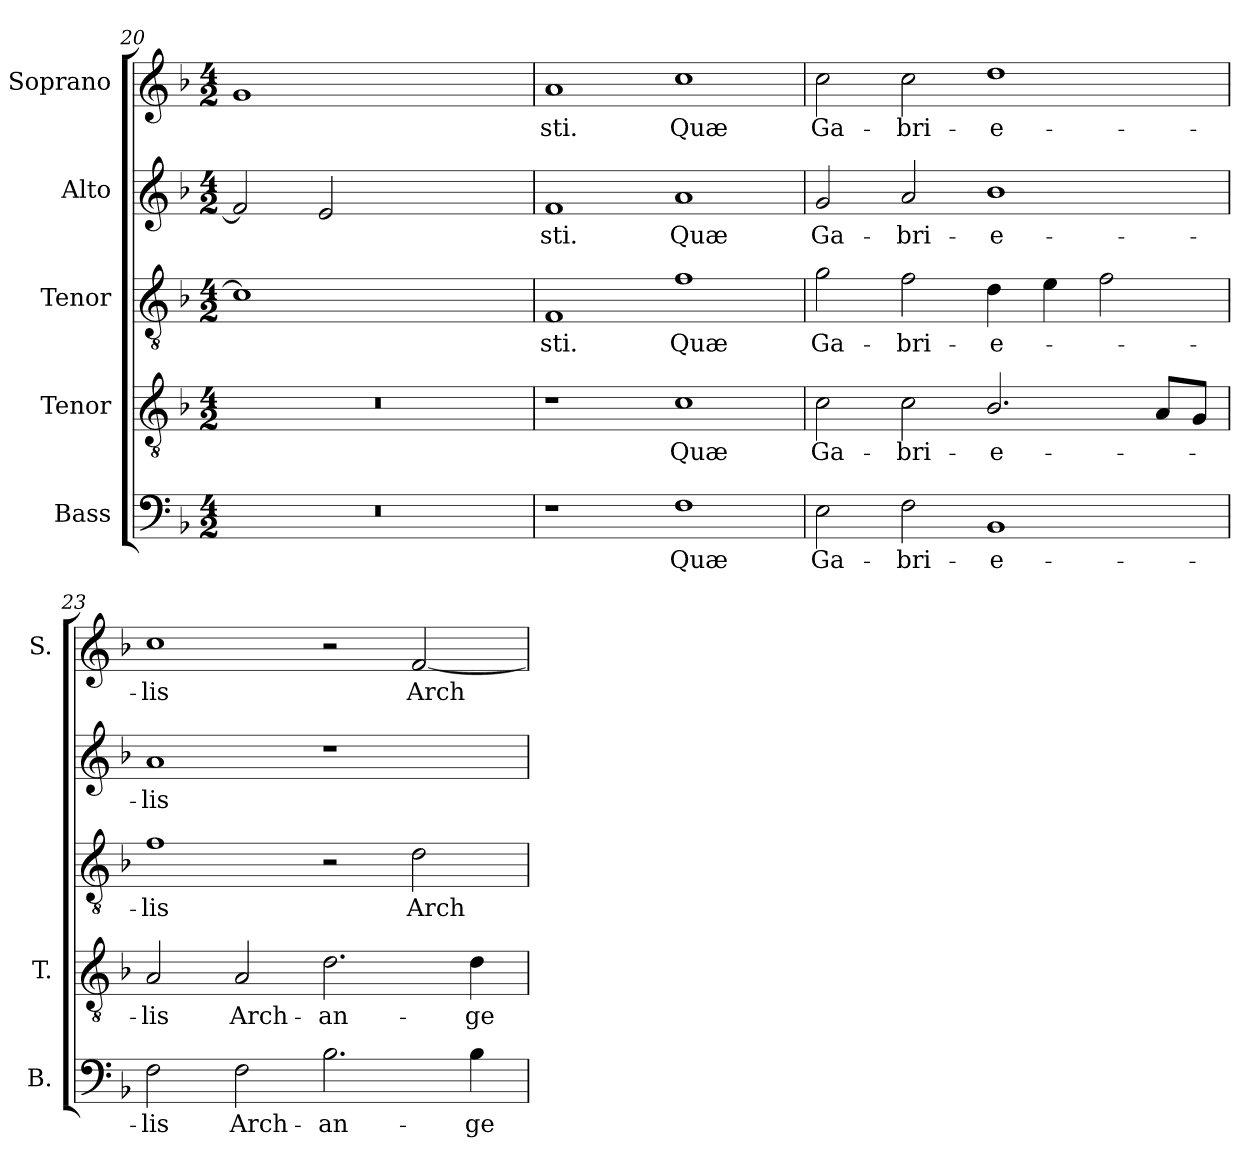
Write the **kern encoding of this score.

**kern	**text	**kern	**text	**kern	**text	**kern	**text	**kern	**text
*part5	*part5	*part4	*part4	*part3	*part3	*part2	*part2	*part1	*part1
*staff5	*staff5	*staff4	*staff4	*staff3	*staff3	*staff2	*staff2	*staff1	*staff1
*I"Bass	*	*I"Tenor	*	*I"Tenor	*	*I"Alto	*	*I"Soprano	*
*I'B.	*	*I'T.	*	*	*	*	*	*I'S.	*
*clefF4	*	*clefGv2	*	*clefGv2	*	*clefG2	*	*clefG2	*
*	*	*ITrd7c12	*	*ITrd7c12	*	*	*	*	*
*k[b-]	*	*k[b-]	*	*k[b-]	*	*k[b-]	*	*k[b-]	*
*F:	*	*F:	*	*F:	*	*F:	*	*F:	*
*M4/2	*	*M4/2	*	*M4/2	*	*M4/2	*	*M4/2	*
=20	=20	=20	=20	=20	=20	=20	=20	=20	=20
0r	.	0r	.	1Ci]	.	2fi/]	.	1gi	.
.	.	.	.	.	.	2ei/	.	.	.
.	.	.	.	1ryy	.	1ryy	.	1ryy	.
=21	=21	=21	=21	=21	=21	=21	=21	=21	=21
!	!	!	!	!	!LO:LY:b:color=#000000	!	!	!	!
!	!	!	!	!	!	!	!LO:LY:b:color=#000000	!	!
!	!	!	!	!	!	!	!	!	!LO:LY:b:color=#000000
1r	.	1r	.	1FFi	-sti.	1fi	-sti.	1ai	-sti.
!	!LO:LY:b:color=#000000	!	!	!	!	!	!	!	!
!	!	!	!LO:LY:b:color=#000000	!	!	!	!	!	!
!	!	!	!	!	!LO:LY:b:color=#000000	!	!	!	!
!	!	!	!	!	!	!	!LO:LY:b:color=#000000	!	!
!	!	!	!	!	!	!	!	!	!LO:LY:b:color=#000000
1Fi	Quæ	1Ci	Quæ	1Fi	Quæ	1ai	Quæ	1cci	Quæ
=22	=22	=22	=22	=22	=22	=22	=22	=22	=22
!	!LO:LY:b:color=#000000	!	!	!	!	!	!	!	!
!	!	!	!LO:LY:b:color=#000000	!	!	!	!	!	!
!	!	!	!	!	!LO:LY:b:color=#000000	!	!	!	!
!	!	!	!	!	!	!	!LO:LY:b:color=#000000	!	!
!	!	!	!	!	!	!	!	!	!LO:LY:b:color=#000000
2Ei\	Ga-	2Ci\	Ga-	2Gi\	Ga-	2gi/	Ga-	2cci\	Ga-
!	!LO:LY:b:color=#000000	!	!	!	!	!	!	!	!
!	!	!	!LO:LY:b:color=#000000	!	!	!	!	!	!
!	!	!	!	!	!LO:LY:b:color=#000000	!	!	!	!
!	!	!	!	!	!	!	!LO:LY:b:color=#000000	!	!
!	!	!	!	!	!	!	!	!	!LO:LY:b:color=#000000
2Fi\	-bri-	2Ci\	-bri-	2Fi\	-bri-	2ai/	-bri-	2cci\	-bri-
!	!LO:LY:b:color=#000000	!	!	!	!	!	!	!	!
!	!	!	!LO:LY:b:color=#000000	!	!	!	!	!	!
!	!	!	!	!	!LO:LY:b:color=#000000	!	!	!	!
!	!	!	!	!	!	!	!LO:LY:b:color=#000000	!	!
!	!	!	!	!	!	!	!	!	!LO:LY:b:color=#000000
1BB-i	-e-	2.BB-i/	-e-	4Di\	-e-	1b-i	-e-	1ddi	-e-
.	.	.	.	4Ei\	.	.	.	.	.
.	.	.	.	2Fi\	.	.	.	.	.
.	.	8AAi/L	.	.	.	.	.	.	.
.	.	8GGi/J	.	.	.	.	.	.	.
=23	=23	=23	=23	=23	=23	=23	=23	=23	=23
!	!LO:LY:b:color=#000000	!	!	!	!	!	!	!	!
!	!	!	!LO:LY:b:color=#000000	!	!	!	!	!	!
!	!	!	!	!	!LO:LY:b:color=#000000	!	!	!	!
!	!	!	!	!	!	!	!LO:LY:b:color=#000000	!	!
!	!	!	!	!	!	!	!	!	!LO:LY:b:color=#000000
2Fi\	-lis	2AAi/	-lis	1Fi	-lis	1ai	-lis	1cci	-lis
!	!LO:LY:b:color=#000000	!	!	!	!	!	!	!	!
!	!	!	!LO:LY:b:color=#000000	!	!	!	!	!	!
2Fi\	Arch-	2AAi/	Arch-	.	.	.	.	.	.
!	!LO:LY:b:color=#000000	!	!	!	!	!	!	!	!
!	!	!	!LO:LY:b:color=#000000	!	!	!	!	!	!
2.B-i\	-an-	2.Di\	-an-	2r	.	1r	.	2r	.
!	!	!	!	!	!LO:LY:b:color=#000000	!	!	!	!
!	!	!	!	!	!	!	!	!	!LO:LY:b:color=#000000
.	.	.	.	2Di\	Arch-	.	.	[2fi/	Arch-
!	!LO:LY:b:color=#000000	!	!	!	!	!	!	!	!
!	!	!	!LO:LY:b:color=#000000	!	!	!	!	!	!
4B-i\	-ge-	4Di\	-ge-	.	.	.	.	.	.
=	=	=	=	=	=	=	=	=	=
*-	*-	*-	*-	*-	*-	*-	*-	*-	*-
